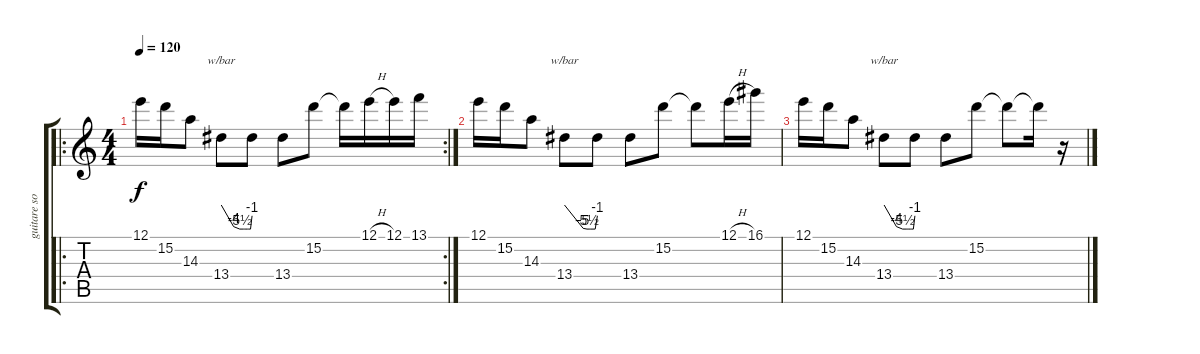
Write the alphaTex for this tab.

\track ("guitare solo" "guitare so") {instrument overdrivenguitar}
\staff {score tabs}
\tuning (E4 B3 G3 D3 A2 E2) {hide}
\ro
\rc 2
\ts (4 4)
\tempo 120
\clef g2
\ks c
12.1.16{dy f} 15.2.16 14.3.8 13.4.8{tbe (custom default 0 0 24 -16 36 -22 43 -22 45 -22 48 -22 51 -22 53 -22 57 -22 60 -4) instrument guitarharmonics} 13.4{t}.8 13.4.8 15.2.8 15.2{t}.16 12.1{h}.16{instrument overdrivenguitar} 12.1.16 13.1.16 |
12.1.16 15.2.16 14.3.8 13.4.8{tbe (custom default 0 0 34 -20 41 -22 45 -22 48 -22 56 -22 60 -4) instrument guitarharmonics} 13.4{t}.8 13.4.8 15.2.8 15.2{t}.8 12.1{h}.16{instrument overdrivenguitar} 16.1.16 |
12.1.16 15.2.16 14.3.8 13.4.8{tbe (custom default 0 0 24 -16 36 -22 43 -22 45 -22 48 -22 51 -22 53 -22 57 -22 60 -4) instrument guitarharmonics} 13.4{t}.8 13.4.8 15.2.8 15.2{t}.8 15.2{t}.16 r.16
